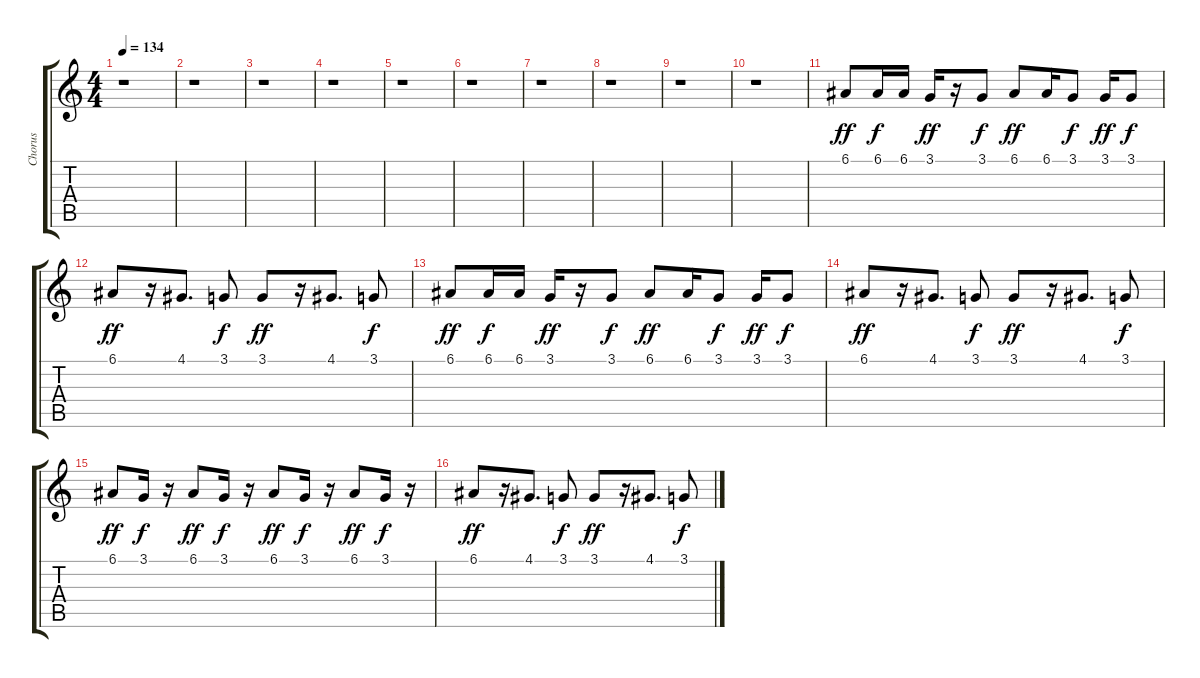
\track ("Chorus" "Chorus") {instrument clavinet}
\staff {score tabs}
\tuning (E4 B3 G3 D3 A2 E2) {hide}
\ts (4 4)
\tempo 134
\clef g2
\ks c
r.1{dy ff} |
r.1 |
r.1 |
r.1 |
r.1 |
r.1 |
r.1 |
r.1 |
r.1 |
r.1 |
6.1.8 6.1.16{dy f} 6.1.16 3.1.16{dy ff} r.16 3.1.8{dy f} 6.1.8{dy ff} 6.1.16 3.1.8{dy f} 3.1.16{dy ff} 3.1.8{dy f} |
6.1.8{dy ff} r.16 4.1.8{d} 3.1.8{dy f} 3.1.8{dy ff} r.16 4.1.8{d} 3.1.8{dy f} |
6.1.8{dy ff} 6.1.16{dy f} 6.1.16 3.1.16{dy ff} r.16 3.1.8{dy f} 6.1.8{dy ff} 6.1.16 3.1.8{dy f} 3.1.16{dy ff} 3.1.8{dy f} |
6.1.8{dy ff} r.16 4.1.8{d} 3.1.8{dy f} 3.1.8{dy ff} r.16 4.1.8{d} 3.1.8{dy f} |
6.1.8{dy ff} 3.1.16{dy f} r.16 6.1.8{dy ff} 3.1.16{dy f} r.16 6.1.8{dy ff} 3.1.16{dy f} r.16 6.1.8{dy ff} 3.1.16{dy f} r.16 |
6.1.8{dy ff} r.16 4.1.8{d} 3.1.8{dy f} 3.1.8{dy ff} r.16 4.1.8{d} 3.1.8{dy f}
